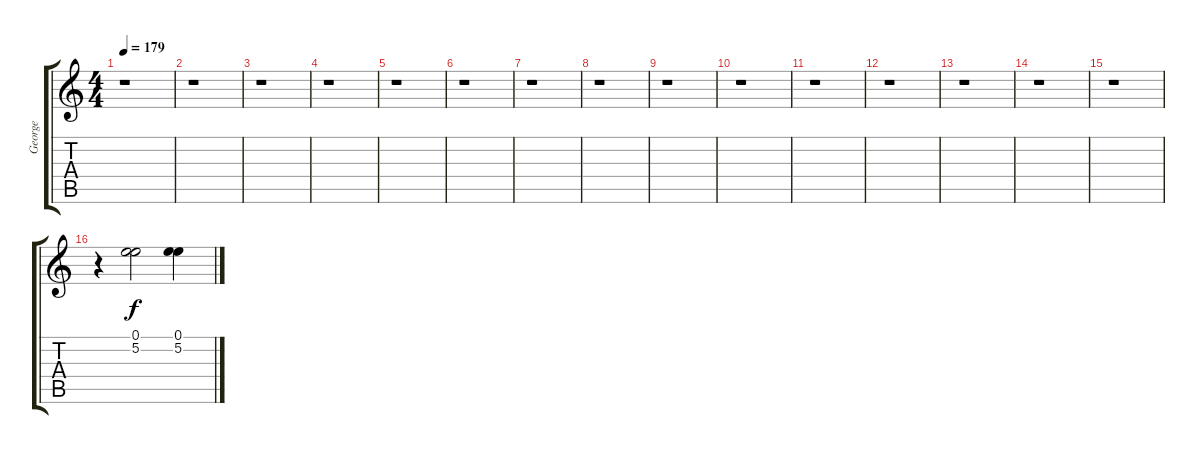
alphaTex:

\track ("George" "George") {instrument overdrivenguitar}
\staff {score tabs}
\tuning (E4 B3 G3 D3 A2 E2) {hide}
\ts (4 4)
\tempo 179
\clef g2
\ks c
r.1{dy f} |
r.1 |
r.1 |
r.1 |
r.1 |
r.1 |
r.1 |
r.1 |
r.1 |
r.1 |
r.1 |
r.1 |
r.1 |
r.1 |
r.1 |
r.4 (0.1 5.2).2 (0.1 5.2).4
